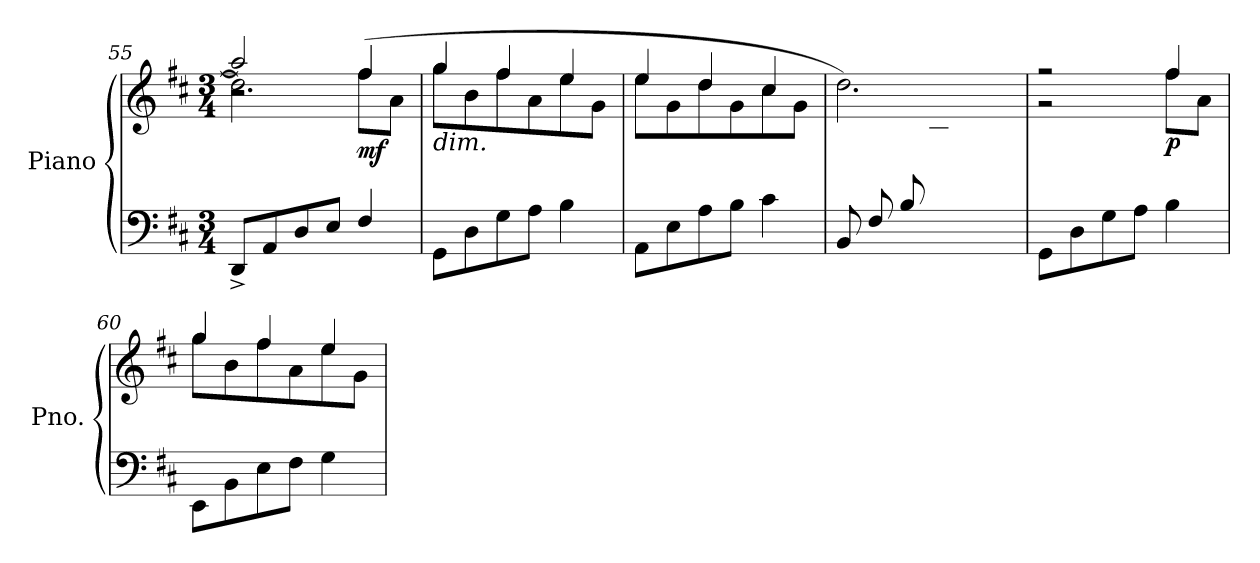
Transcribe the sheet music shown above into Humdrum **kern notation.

**kern	**kern	**dynam
*part1	*part1	*part1
*staff2	*staff1	*staff1/2
*I"Piano	*	*
*I'Pno.	*	*
*clefF4	*clefG2	*
*k[f#c#]	*k[f#c#]	*
*M3/4	*M3/4	*
=55	=55	=55
*	*^	*
*	*	*^	*
8DD^/L	2aa/]	2r	2.dd\]	.
8AA/	.	.	.	.
8D/	.	.	.	.
8E/J	.	.	.	.
!	!	!	!	!LO:DY:b
4F#/	(>8ff#\L	4ff#/	.	mf
.	8a\J	.	.	.
*	*	*v	*v	*
!!LO:LB:g=z
=56	=56	=56	=56
!	!LO:TX:b:i:t=dim.	!	!
8GG\L	8gg\L	4gg/	.
8D\	8b\	.	.
8G\	8ff#\	4ff#/	.
8A\J	8a\	.	.
4B\	8ee\	4ee/	.
.	8g\J	.	.
=57	=57	=57	=57
8AA\L	8ee\L	4ee/	.
8E\	8g\	.	.
8A\	8dd\	4dd/	.
8B\J	8g\	.	.
4c#\	8cc#\	4cc#/	.
.	8g\J	.	.
=58	=58	=58	=58
(>8BB/L	2.dd\)	4.ryy	.
8F#/	.	.	.
8B/	.	.	.
4.ryy	.	8c#\	.
.	.	8d\	.
.	.	8f#\J)	.
=59	=59	=59	=59
8GG\L	2r	2r	.
8D\	.	.	.
8G\	.	.	.
8A\J	.	.	.
!	!	!	!LO:DY:b
4B\	8ff#\L	4ff#/	p
.	8a\J	.	.
!!LO:LB:g=z	!!
=60	=60	=60	=60
8EE\L	8gg\L	4gg/	.
8BB\	8b\	.	.
8E\	8ff#\	4ff#/	.
8F#\J	8a\	.	.
4G\	8ee\	4ee/	.
.	8g\J	.	.
*	*v	*v	*
=	=	=
*-	*-	*-
